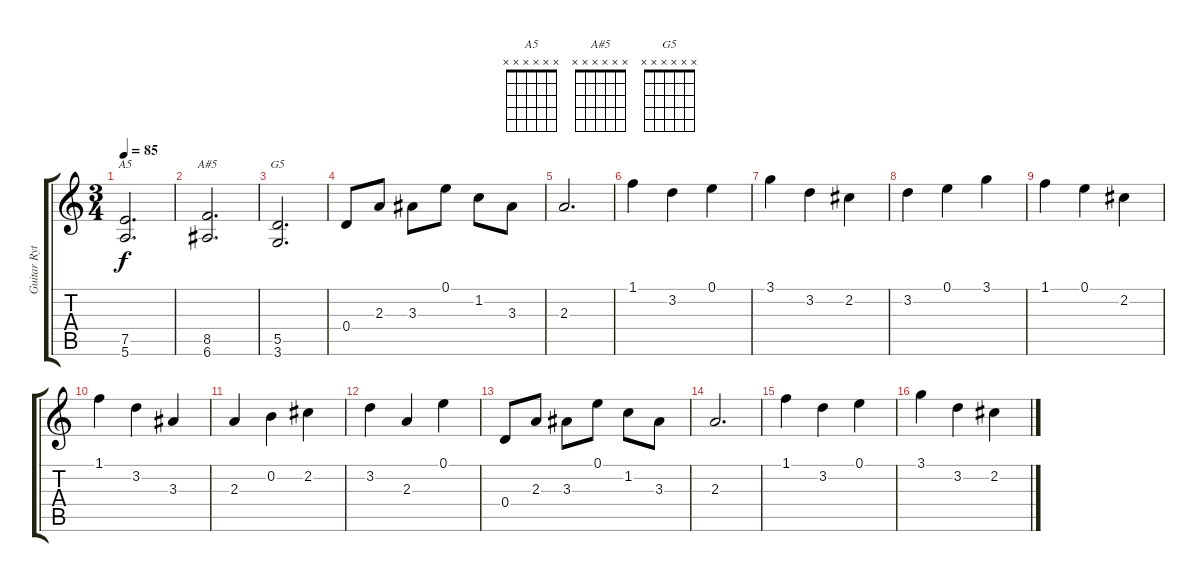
\track ("Guitar Rythm" "Guitar Ryt") {instrument distortionguitar}
\staff {score tabs}
\tuning (E4 B3 G3 D3 A2 E2) {hide}
\chord ("A5" x x x x x x)
\chord ("A#5" x x x x x x)
\chord ("G5" x x x x x x)
\ts (3 4)
\tempo 85
\clef g2
\ks c
(7.5 5.6).2{d ch "A5" dy f} |
(8.5 6.6).2{d ch "A#5"} |
(5.5 3.6).2{d ch "G5"} |
0.4.8{instrument electricguitarjazz} 2.3.8 3.3.8 0.1.8 1.2.8 3.3.8 |
2.3.2{d} |
1.1.4 3.2.4 0.1.4 |
3.1.4 3.2.4 2.2.4 |
3.2.4 0.1.4 3.1.4 |
1.1.4 0.1.4 2.2.4 |
1.1.4 3.2.4 3.3.4 |
2.3.4 0.2.4 2.2.4 |
3.2.4 2.3.4 0.1.4 |
0.4.8 2.3.8 3.3.8 0.1.8 1.2.8 3.3.8 |
2.3.2{d} |
1.1.4 3.2.4 0.1.4 |
3.1.4 3.2.4 2.2.4
